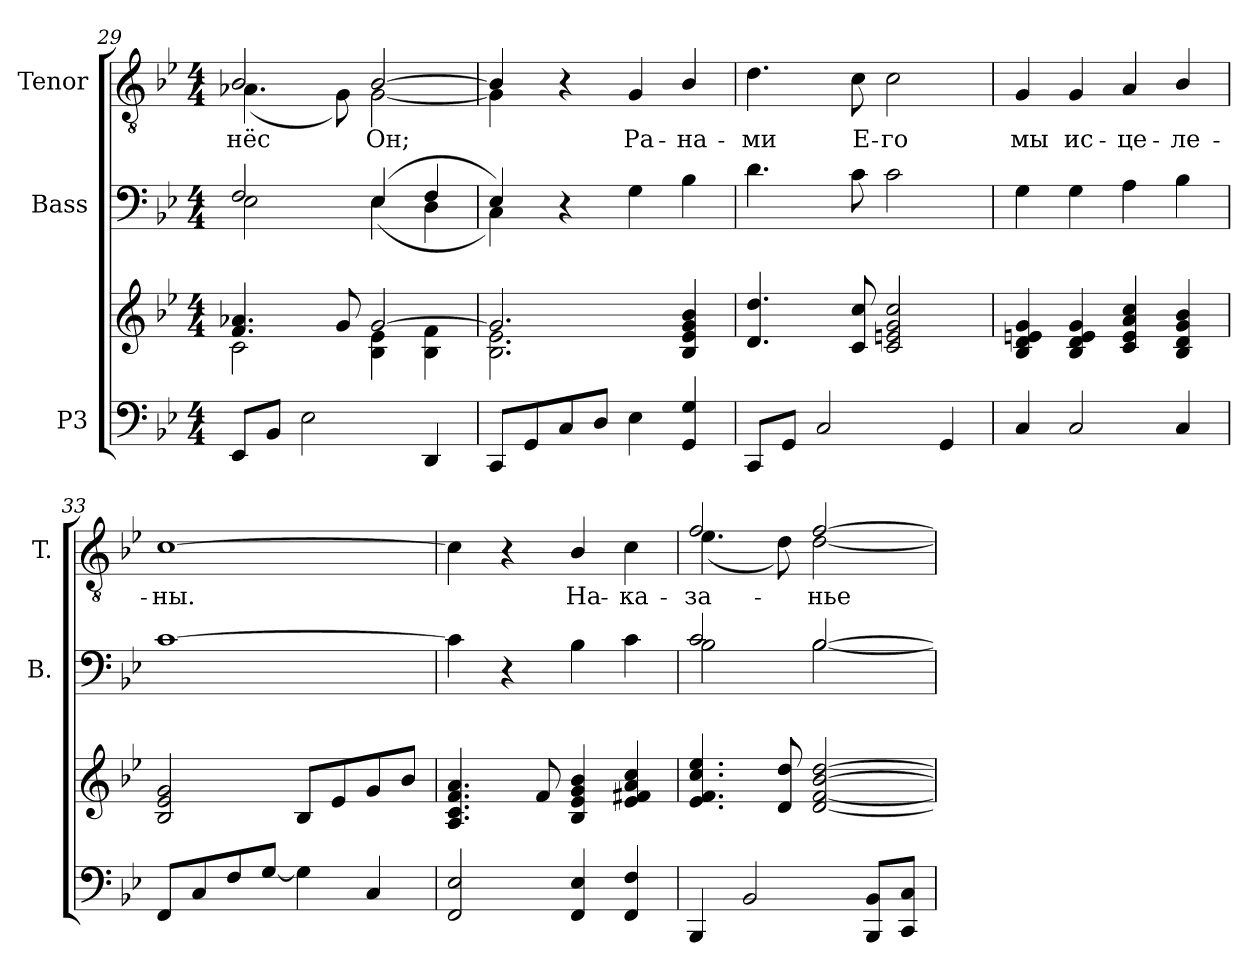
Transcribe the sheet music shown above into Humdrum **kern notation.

**kern	**kern	**kern	**kern	**text
*part3	*part3	*part2	*part1	*part1
*staff4	*staff3	*staff2	*staff1	*staff1
*I"P3	*	*I"Bass	*I"Tenor	*
*	*	*I'B.	*I'T.	*
*clefF4	*clefG2	*clefF4	*clefGv2	*
*	*	*	*ITrd7c12	*
*k[b-e-]	*k[b-e-]	*k[b-e-]	*k[b-e-]	*
*B-:	*B-:	*B-:	*B-:	*
*M4/4	*M4/4	*M4/4	*M4/4	*
=29	=29	=29	=29	=29
*	*^	*^	*	*
!	!	!	!	!	!	!LO:LY:b:color=#000000
*	*	*	*	*	*^	*
8EE-i/L	4.fi/ 4.a-Xi	2ci\	2Fi/	2E-i\	2BB-i/	(4.AA-Xi\	-нёс
8BB-i/J	.	.	.	.	.	.	.
2E-i\	.	.	.	.	.	.	.
.	8gi/	.	.	.	.	8GGi\)	.
!	!	!	!	!	!	!	!LO:LY:b:color=#000000
.	[>2gi/	4B-i\ 4e-i	(4E-i/	(4E-i\	[>2BB-i/	[<2GGi\	Он;
4DDi/	.	4B-i\ 4fi	4Fi/	4Di\	.	.	.
=30	=30	=30	=30	=30	=30	=30	=30
8CCi/L	2.gi/]	2.B-i\ 2.e-i	4E-i/)	4Ci\)	4BB-i/]	4GGi\]	.
8GGi/	.	.	.	.	.	.	.
8Ci/	.	.	4r	2.ryy	4r	2.ryy	.
8Di/J	.	.	.	.	.	.	.
!	!	!	!	!	!	!	!LO:LY:b:color=#000000
4E-i\	.	.	4Gi\	.	4GGi/	.	Ра-
!	!	!	!	!	!	!	!LO:LY:b:color=#000000
4GGi/ 4Gi	4B-i/ 4e-i 4gi 4b-i	4ryy	4B-i\	.	4BB-i/	.	-на-
*	*v	*v	*	*	*v	*v	*
*	*	*v	*v	*	*
=31	=31	=31	=31	=31
*	*^	*	*	*
!	!	!	!	!	!LO:LY:b:color=#000000
*	*v	*v	*	*	*
8CCi/L	4.di/ 4.ddi	4.di\	4.Di\	-ми
8GGi/J	.	.	.	.
2Ci/	.	.	.	.
!	!	!	!	!LO:LY:b:color=#000000
.	8ci/ 8cci	8ci\	8Ci\	Е-
!	!	!	!	!LO:LY:b:color=#000000
.	2ci/ 2eni 2gi 2cci	2ci\	2Ci\	-го
4GGi/	.	.	.	.
=32	=32	=32	=32	=32
!	!	!	!	!LO:LY:b:color=#000000
4Ci/	4B-i/ 4di 4eni 4gi	4Gi\	4GGi/	мы
!	!	!	!	!LO:LY:b:color=#000000
2Ci/	4B-i/ 4di 4ei 4gi	4Gi\	4GGi/	ис-
!	!	!	!	!LO:LY:b:color=#000000
.	4ci/ 4ei 4ai 4cci	4Ai\	4AAi/	-це-
!	!	!	!	!LO:LY:b:color=#000000
4Ci/	4B-i/ 4di 4gi 4b-i	4B-i\	4BB-i/	-ле-
!!LO:LB:g=z
=33	=33	=33	=33	=33
!	!	!	!	!LO:LY:b:color=#000000
8FFi/L	2B-i/ 2e-i 2gi	[>1ci	[>1Ci	-ны.
8Ci/	.	.	.	.
8Fi/	.	.	.	.
[<8Gi/J	.	.	.	.
4Gi\]	8B-i/L	.	.	.
.	8e-i/	.	.	.
4Ci/	8gi/	.	.	.
.	8b-i/J	.	.	.
=34	=34	=34	=34	=34
2FFi/ 2E-i	4.Ai/ 4.ci 4.fi 4.ai	4ci\]	4Ci\]	.
.	.	4r	4r	.
.	8fi/	.	.	.
!	!	!	!	!LO:LY:b:color=#000000
4FFi/ 4E-i	4B-i/ 4e-i 4gi 4b-i	4B-i\	4BB-i/	На-
!	!	!	!	!LO:LY:b:color=#000000
4FFi/ 4Fi	4e-i/ 4f#Xi 4ai 4cci	4ci\	4Ci\	-ка-
=35	=35	=35	=35	=35
*	*	*^	*	*
!	!	!	!	!	!LO:LY:b:color=#000000
*	*	*	*	*^	*
4BBB-i/	4.e-i/ 4.fi 4.cci 4.ee-i	2ci/	2B-i\	2Fi/	(4.E-i\	-за-
2BB-i/	.	.	.	.	.	.
.	8di/ 8ddi	.	.	.	8Di\)	.
!	!	!	!	!	!	!LO:LY:b:color=#000000
.	[<2di/ [<2fi [>2b-i [>2ddi	[>2B-i/	[<2B-i\	[>2Fi/	[<2Di\	-нье
8BBB-i/ 8BB-iL	.	.	.	.	.	.
8CCi/ 8CiJ	.	.	.	.	.	.
*	*	*v	*v	*	*	*
*	*	*	*v	*v	*
=	=	=	=	=
*-	*-	*-	*-	*-
